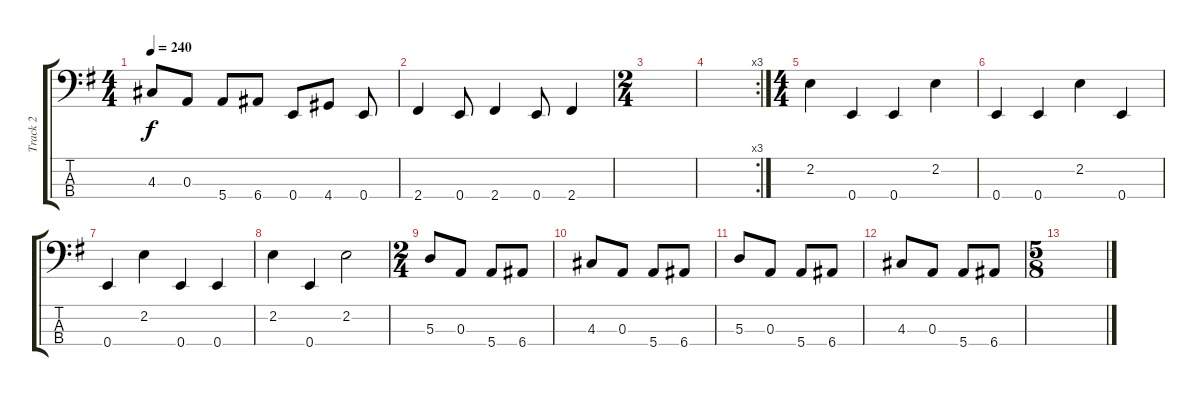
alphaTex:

\track ("Track 2" "Track 2") {instrument electricbasspick}
\staff {score tabs}
\tuning (G2 D2 A1 E1) {hide}
\ts (4 4)
\tempo 240
\clef f4
\ks g
4.3.8{dy f} 0.3.8 5.4.8 6.4.8 0.4.8 4.4.8 0.4.8 |
2.4.4 0.4.8 2.4.4 0.4.8 2.4.4 |
\ts (2 4)
|
\rc 3
|
\ts (4 4)
2.2.4 0.4.4 0.4.4 2.2.4 |
0.4.4 0.4.4 2.2.4 0.4.4 |
0.4.4 2.2.4 0.4.4 0.4.4 |
2.2.4 0.4.4 2.2.2 |
\ts (2 4)
5.3.8 0.3.8 5.4.8 6.4.8 |
4.3.8 0.3.8 5.4.8 6.4.8 |
5.3.8 0.3.8 5.4.8 6.4.8 |
4.3.8 0.3.8 5.4.8 6.4.8 |
\ts (5 8)
